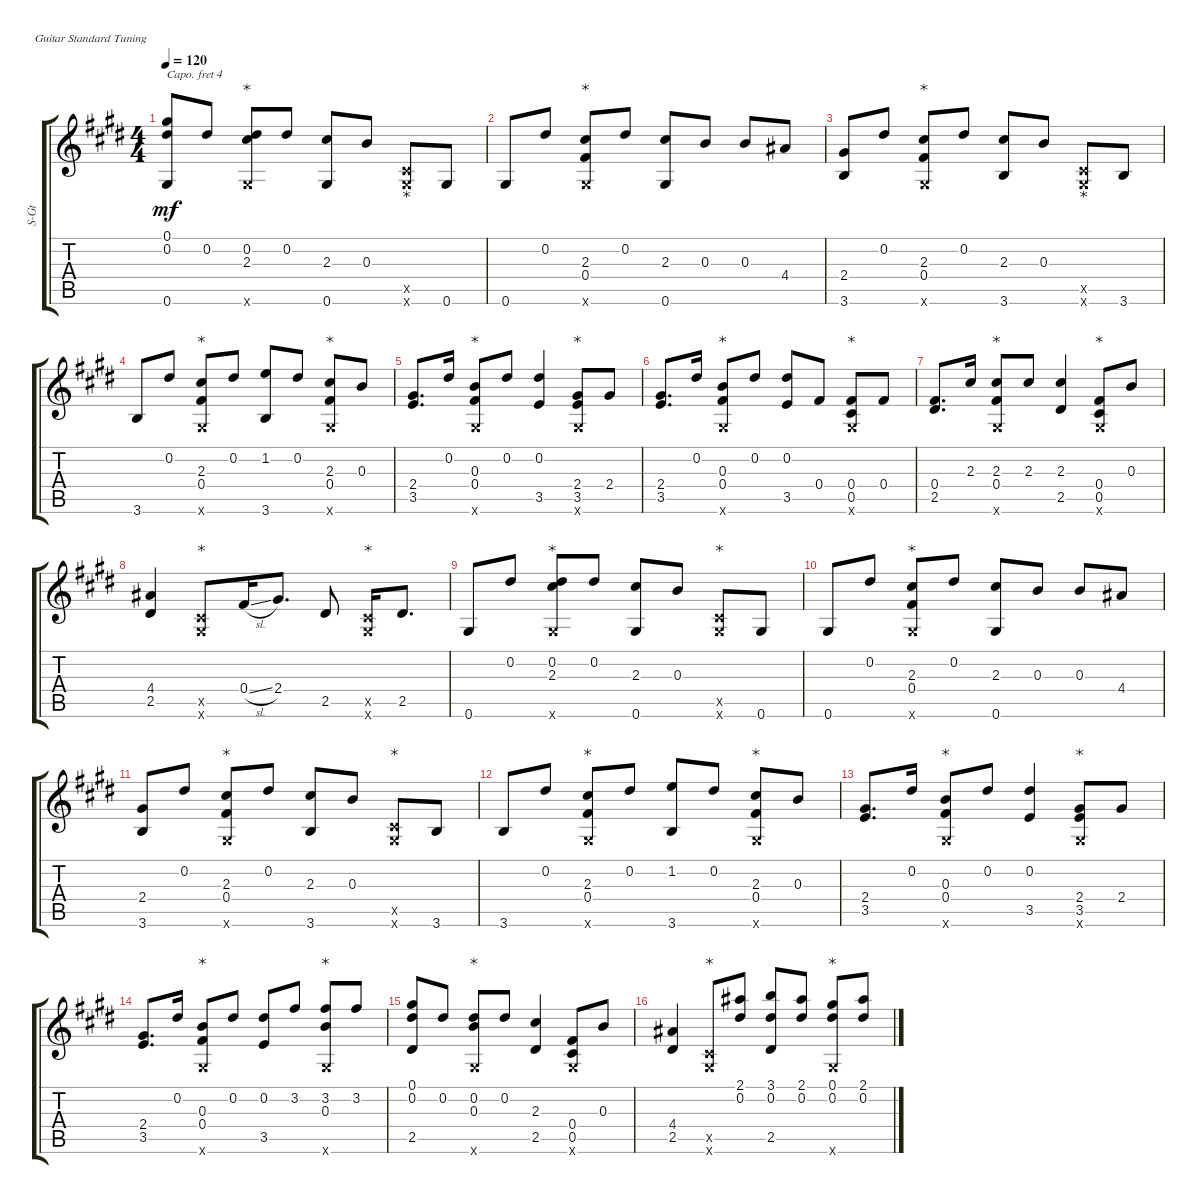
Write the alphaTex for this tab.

\defaultSystemsLayout 4
\bracketExtendMode groupsimilarinstruments
\otherSystemsTrackNameOrientation horizontal
\track ("Steel Guitar" "S-Gt") {instrument acousticguitarsteel}
\staff {score tabs}
\capo 4
\tuning (E4 B3 G3 D3 A2 E2)
\ts (4 4)
\tempo 120
\clef g2
\ks e
(0.1{acc forcenatural} 0.2{acc forcenatural} 0.6{acc forcenatural}).8{dy mf beam Up} 0.2{acc forcenatural}.8{beam Up} (0.2{acc forcenatural} 2.3{acc forcenatural} 0.6{x acc forcenatural}).8{glpf beam Up} 0.2{acc forcenatural}.8{beam Up} (2.3{acc forcenatural} 0.6{acc forcenatural}).8{beam Up} 0.3{acc forcenatural}.8{beam Up} (0.5{x acc forcenatural} 0.6{x acc forcenatural}).8{glpt beam Up} 0.6{acc forcenatural}.8{beam Up} |
0.6{acc forcenatural}.8{beam Up} 0.2{acc forcenatural}.8{beam Up} (2.3{acc forcenatural} 0.4{acc forcenatural} 0.6{x acc forcenatural}).8{glpf beam Up} 0.2{acc forcenatural}.8{beam Up} (2.3{acc forcenatural} 0.6{acc forcenatural}).8{beam Up} 0.3{acc forcenatural}.8{beam Up} 0.3{acc forcenatural}.8{beam Up} 4.4{acc #}.8{beam Up} |
(2.4{acc forcenatural} 3.6{acc forcenatural}).8{beam Up} 0.2{acc forcenatural}.8{beam Up} (2.3{acc forcenatural} 0.4{acc forcenatural} 0.6{x acc forcenatural}).8{glpf beam Up} 0.2{acc forcenatural}.8{beam Up} (2.3{acc forcenatural} 3.6{acc forcenatural}).8{beam Up} 0.3{acc forcenatural}.8{beam Up} (0.5{x acc forcenatural} 0.6{x acc forcenatural}).8{glpt beam Up} 3.6{acc forcenatural}.8{beam Up} |
3.6{acc forcenatural}.8{beam Up} 0.2{acc forcenatural}.8{beam Up} (2.3{acc forcenatural} 0.4{acc forcenatural} 0.6{x acc forcenatural}).8{glpf beam Up} 0.2{acc forcenatural}.8{beam Up} (1.2{acc forcenatural} 3.6{acc forcenatural}).8{beam Up} 0.2{acc forcenatural}.8{beam Up} (2.3{acc forcenatural} 0.4{acc forcenatural} 0.6{x acc forcenatural}).8{glpf beam Up} 0.3{acc forcenatural}.8{beam Up} |
(2.4{acc forcenatural} 3.5{acc forcenatural}).8{d beam Up} 0.2{acc forcenatural}.16{beam Up} (0.6{x acc forcenatural} 0.3{acc forcenatural} 0.4{acc forcenatural}).8{glpf beam Up} 0.2{acc forcenatural}.8{beam Up} (0.2{acc forcenatural} 3.5{acc forcenatural}).4{beam Up} (2.4{acc forcenatural} 0.6{x acc forcenatural} 3.5{acc forcenatural}).8{glpf beam Up} 2.4{acc forcenatural}.8{beam Up} |
(2.4{acc forcenatural} 3.5{acc forcenatural}).8{d beam Up} 0.2{acc forcenatural}.16{beam Up} (0.3{acc forcenatural} 0.4{acc forcenatural} 0.6{x acc forcenatural}).8{glpf beam Up} 0.2{acc forcenatural}.8{beam Up} (0.2{acc forcenatural} 3.5{acc forcenatural}).8{beam Up} 0.4{acc forcenatural}.8{beam Up} (0.4{acc forcenatural} 0.6{x acc forcenatural} 0.5{acc forcenatural}).8{glpf beam Up} 0.4{acc forcenatural}.8{beam Up} |
(2.5{acc forcenatural} 0.4{acc forcenatural}).8{d beam Up} 2.3{acc forcenatural}.16{beam Up} (2.3{acc forcenatural} 0.4{acc forcenatural} 0.6{x acc forcenatural}).8{glpf beam Up} 2.3{acc forcenatural}.8{beam Up} (2.3{acc forcenatural} 2.5{acc forcenatural}).4{beam Up} (0.4{acc forcenatural} 0.5{acc forcenatural} 0.6{x acc forcenatural}).8{glpf beam Up} 0.3{acc forcenatural}.8{beam Up} |
(4.4{acc #} 2.5{acc forcenatural}).4{beam Up} (0.5{x acc forcenatural} 0.6{x acc forcenatural}).8{glpf beam Up} 0.4{sl acc forcenatural}.16{beam Up} 2.4{acc forcenatural}.8{d beam Up} 2.5{acc forcenatural}.8{beam Up} (0.5{x acc forcenatural} 0.6{x acc forcenatural}).16{glpf beam Up} 2.5{acc forcenatural}.8{d beam Up} |
0.6{acc forcenatural}.8{beam Up} 0.2{acc forcenatural}.8{beam Up} (2.3{acc forcenatural} 0.6{x acc forcenatural} 0.2{acc forcenatural}).8{glpf beam Up} 0.2{acc forcenatural}.8{beam Up} (2.3{acc forcenatural} 0.6{acc forcenatural}).8{beam Up} 0.3{acc forcenatural}.8{beam Up} (0.5{x acc forcenatural} 0.6{x acc forcenatural}).8{glpf beam Up} 0.6{acc forcenatural}.8{beam Up} |
0.6{acc forcenatural}.8{beam Up} 0.2{acc forcenatural}.8{beam Up} (2.3{acc forcenatural} 0.4{acc forcenatural} 0.6{x acc forcenatural}).8{glpf beam Up} 0.2{acc forcenatural}.8{beam Up} (2.3{acc forcenatural} 0.6{acc forcenatural}).8{beam Up} 0.3{acc forcenatural}.8{beam Up} 0.3{acc forcenatural}.8{beam Up} 4.4{acc #}.8{beam Up} |
(3.6{acc forcenatural} 2.4{acc forcenatural}).8{beam Up} 0.2{acc forcenatural}.8{beam Up} (2.3{acc forcenatural} 0.4{acc forcenatural} 0.6{x acc forcenatural}).8{glpf beam Up} 0.2{acc forcenatural}.8{beam Up} (3.6{acc forcenatural} 2.3{acc forcenatural}).8{beam Up} 0.3{acc forcenatural}.8{beam Up} (0.6{x acc forcenatural} 0.5{x acc forcenatural}).8{glpf beam Up} 3.6{acc forcenatural}.8{beam Up} |
3.6{acc forcenatural}.8{beam Up} 0.2{acc forcenatural}.8{beam Up} (0.6{x acc forcenatural} 2.3{acc forcenatural} 0.4{acc forcenatural}).8{glpf beam Up} 0.2{acc forcenatural}.8{beam Up} (1.2{acc forcenatural} 3.6{acc forcenatural}).8{beam Up} 0.2{acc forcenatural}.8{beam Up} (0.6{x acc forcenatural} 2.3{acc forcenatural} 0.4{acc forcenatural}).8{glpf beam Up} 0.3{acc forcenatural}.8{beam Up} |
(2.4{acc forcenatural} 3.5{acc forcenatural}).8{d beam Up} 0.2{acc forcenatural}.16{beam Up} (0.3{acc forcenatural} 0.4{acc forcenatural} 0.6{x acc forcenatural}).8{glpf beam Up} 0.2{acc forcenatural}.8{beam Up} (0.2{acc forcenatural} 3.5{acc forcenatural}).4{beam Up} (2.4{acc forcenatural} 0.6{x acc forcenatural} 3.5{acc forcenatural}).8{glpf beam Up} 2.4{acc forcenatural}.8{beam Up} |
(2.4{acc forcenatural} 3.5{acc forcenatural}).8{d beam Up} 0.2{acc forcenatural}.16{beam Up} (0.6{x acc forcenatural} 0.3{acc forcenatural} 0.4{acc forcenatural}).8{glpf beam Up} 0.2{acc forcenatural}.8{beam Up} (0.2{acc forcenatural} 3.5{acc forcenatural}).8{beam Up} 3.2{acc forcenatural}.8{beam Up} (0.6{x acc forcenatural} 3.2{acc forcenatural} 0.3{acc forcenatural}).8{glpf beam Up} 3.2{acc forcenatural}.8{beam Up} |
(0.1{acc forcenatural} 0.2{acc forcenatural} 2.5{acc forcenatural}).8{beam Up} 0.2{acc forcenatural}.8{beam Up} (0.2{acc forcenatural} 0.3{acc forcenatural} 0.6{x acc forcenatural}).8{glpf beam Up} 0.2{acc forcenatural}.8{beam Up} (2.3{acc forcenatural} 2.5{acc forcenatural}).4{beam Up} (0.5{acc forcenatural} 0.4{acc forcenatural} 0.6{x acc forcenatural}).8{beam Up} 0.3{acc forcenatural}.8{beam Up} |
(4.4{acc #} 2.5{acc forcenatural}).4{beam Up} (0.5{x acc forcenatural} 0.6{x acc forcenatural}).8{glpf beam Up} (2.1{acc #} 0.2{acc forcenatural}).8{beam Up} (3.1{acc forcenatural} 0.2{acc forcenatural} 2.5{acc forcenatural}).8{beam Up} (2.1{acc #} 0.2{acc forcenatural}).8{beam Up} (0.1{acc forcenatural} 0.2{acc forcenatural} 0.6{x acc forcenatural}).8{glpf beam Up} (2.1{acc #} 0.2{acc forcenatural}).8{beam Up}
